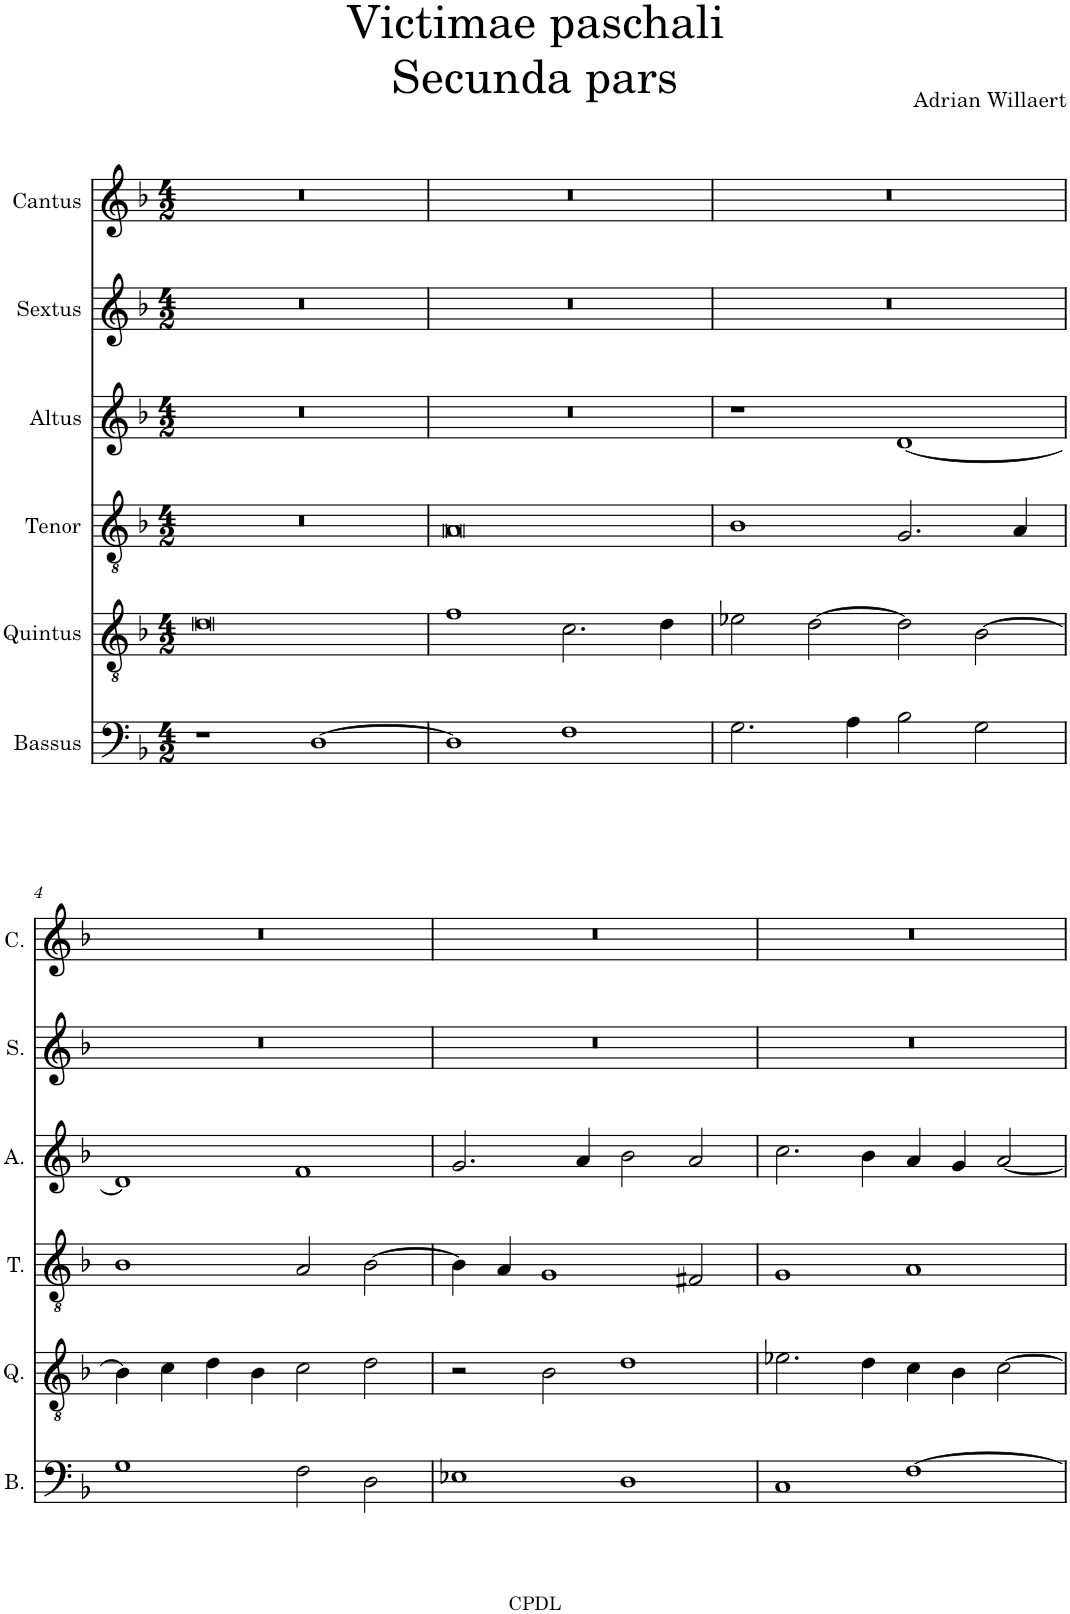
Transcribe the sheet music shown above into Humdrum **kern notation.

**kern	**kern	**kern	**kern	**kern	**kern
*part6	*part5	*part4	*part3	*part2	*part1
*staff6	*staff5	*staff4	*staff3	*staff2	*staff1
*I"Bassus	*I"Quintus	*I"Tenor	*I"Altus	*I"Sextus	*I"Cantus
*I'B.	*I'Q.	*I'T.	*I'A.	*I'S.	*I'C.
*clefF4	*clefGv2	*clefGv2	*clefG2	*clefG2	*clefG2
*k[b-]	*k[b-]	*k[b-]	*k[b-]	*k[b-]	*k[b-]
*F:	*F:	*F:	*F:	*F:	*F:
*M4/2	*M4/2	*M4/2	*M4/2	*M4/2	*M4/2
=1	=1	=1	=1	=1	=1
1r	0d	0r	0r	0r	0r
[1D	.	.	.	.	.
=2	=2	=2	=2	=2	=2
1D]	1f	0A	0r	0r	0r
1F	2.c\	.	.	.	.
.	4d\	.	.	.	.
=3	=3	=3	=3	=3	=3
2.G\	2e-X\	1B-	1r	0r	0r
.	[2d\	.	.	.	.
4A\	.	.	.	.	.
2B-\	2d\]	2.G/	[1d	.	.
2G\	[2B-\	.	.	.	.
.	.	4A/	.	.	.
!!LO:LB:g=z
=4	=4	=4	=4	=4	=4
1G	4B-\]	1B-	1d]	0r	0r
.	4c\	.	.	.	.
.	4d\	.	.	.	.
.	4B-\	.	.	.	.
2F\	2c\	2A/	1f	.	.
2D\	2d\	[2B-\	.	.	.
=5	=5	=5	=5	=5	=5
1E-X	2r	4B-\]	2.g/	0r	0r
.	.	4A/	.	.	.
.	2B-\	1G	.	.	.
.	.	.	4a/	.	.
1D	1d	.	2b-\	.	.
.	.	2F#X/	2a/	.	.
=6	=6	=6	=6	=6	=6
1C	2.e-X\	1G	2.cc\	0r	0r
.	4d\	.	4b-\	.	.
[1F	4c\	1A	4a/	.	.
.	4B-\	.	4g/	.	.
.	[2c\	.	[2a/	.	.
=	=	=	=	=	=
*-	*-	*-	*-	*-	*-
